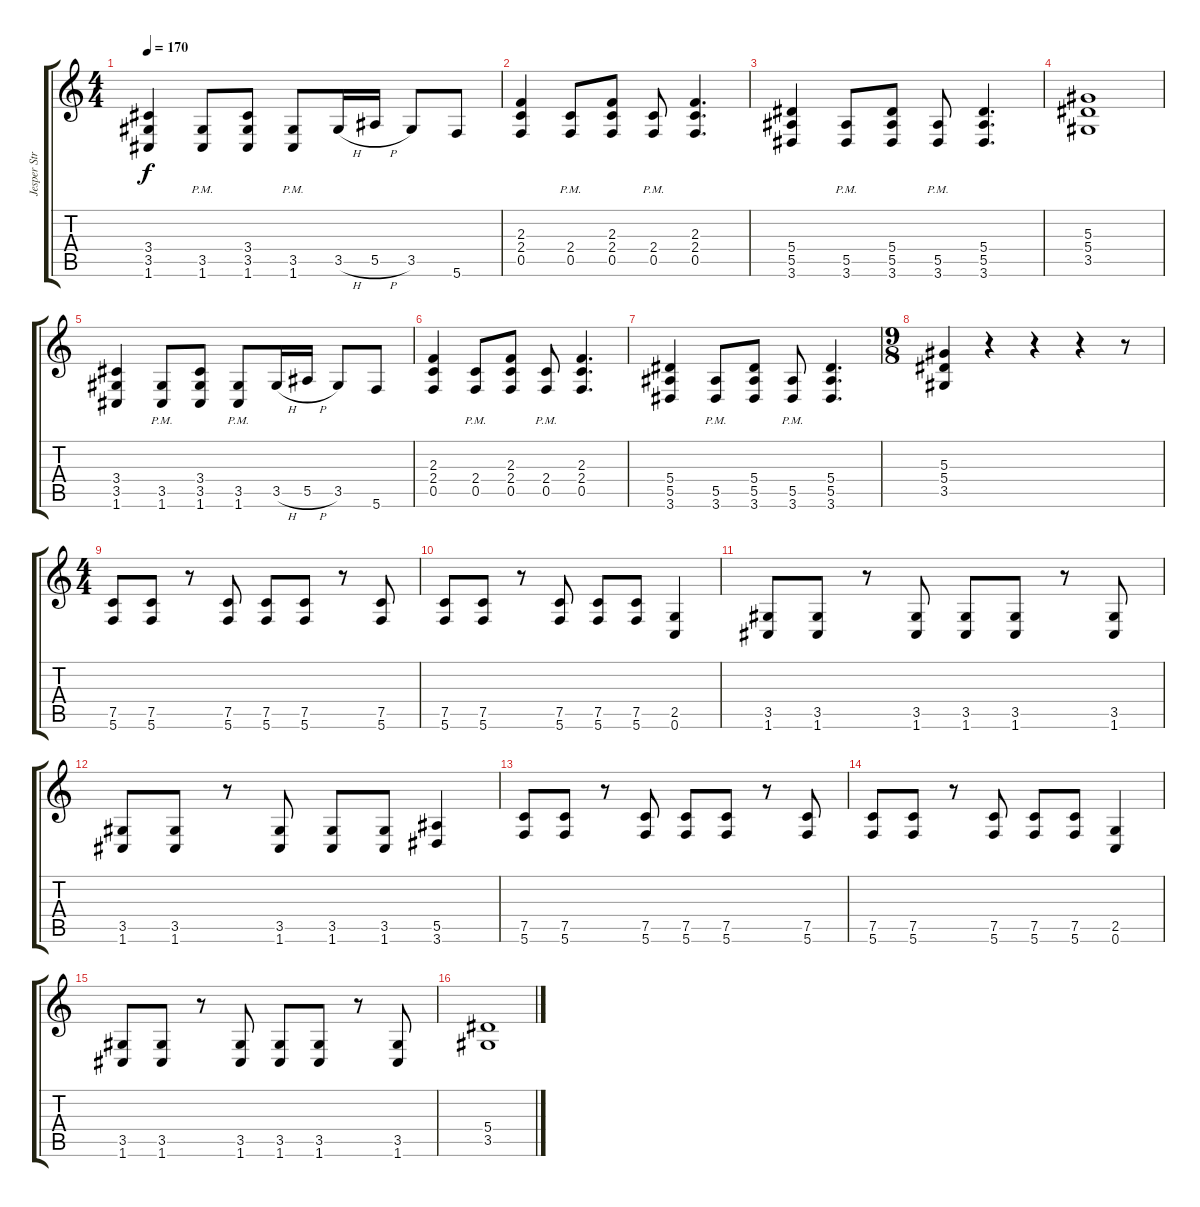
\track ("Jesper Stromblad" "Jesper Str") {instrument distortionguitar}
\staff {score tabs}
\tuning (C4 G3 Eb3 Bb2 F2 C2) {hide}
\ts (4 4)
\tempo 170
\clef g2
\ks c
(3.4 3.5 1.6).4{dy f} (3.5{pm} 1.6{pm}).8 (3.4 3.5 1.6).8 (3.5{pm} 1.6{pm}).8 3.5{h}.16 5.5{h}.16 3.5.8 5.6.8 |
(2.3 2.4 0.5).4 (2.4{pm} 0.5{pm}).8 (2.3 2.4 0.5).8 (2.4{pm} 0.5{pm}).8 (2.3 2.4 0.5).4{d} |
(5.4 5.5 3.6).4 (5.5{pm} 3.6{pm}).8 (5.4 5.5 3.6).8 (5.5{pm} 3.6{pm}).8 (5.4 5.5 3.6).4{d} |
(5.3 5.4 3.5).1 |
(3.4 3.5 1.6).4 (3.5{pm} 1.6{pm}).8 (3.4 3.5 1.6).8 (3.5{pm} 1.6{pm}).8 3.5{h}.16 5.5{h}.16 3.5.8 5.6.8 |
(2.3 2.4 0.5).4 (2.4{pm} 0.5{pm}).8 (2.3 2.4 0.5).8 (2.4{pm} 0.5{pm}).8 (2.3 2.4 0.5).4{d} |
(5.4 5.5 3.6).4 (5.5{pm} 3.6{pm}).8 (5.4 5.5 3.6).8 (5.5{pm} 3.6{pm}).8 (5.4 5.5 3.6).4{d} |
\ts (9 8)
(5.3 5.4 3.5).4 r.4 r.4 r.4 r.8 |
\ts (4 4)
(7.5 5.6).8 (7.5 5.6).8 r.8 (7.5 5.6).8 (7.5 5.6).8 (7.5 5.6).8 r.8 (7.5 5.6).8 |
(7.5 5.6).8 (7.5 5.6).8 r.8 (7.5 5.6).8 (7.5 5.6).8 (7.5 5.6).8 (2.5 0.6).4 |
(3.5 1.6).8 (3.5 1.6).8 r.8 (3.5 1.6).8 (3.5 1.6).8 (3.5 1.6).8 r.8 (3.5 1.6).8 |
(3.5 1.6).8 (3.5 1.6).8 r.8 (3.5 1.6).8 (3.5 1.6).8 (3.5 1.6).8 (5.5 3.6).4 |
(7.5 5.6).8 (7.5 5.6).8 r.8 (7.5 5.6).8 (7.5 5.6).8 (7.5 5.6).8 r.8 (7.5 5.6).8 |
(7.5 5.6).8 (7.5 5.6).8 r.8 (7.5 5.6).8 (7.5 5.6).8 (7.5 5.6).8 (2.5 0.6).4 |
(3.5 1.6).8 (3.5 1.6).8 r.8 (3.5 1.6).8 (3.5 1.6).8 (3.5 1.6).8 r.8 (3.5 1.6).8 |
(5.4 3.5).1
